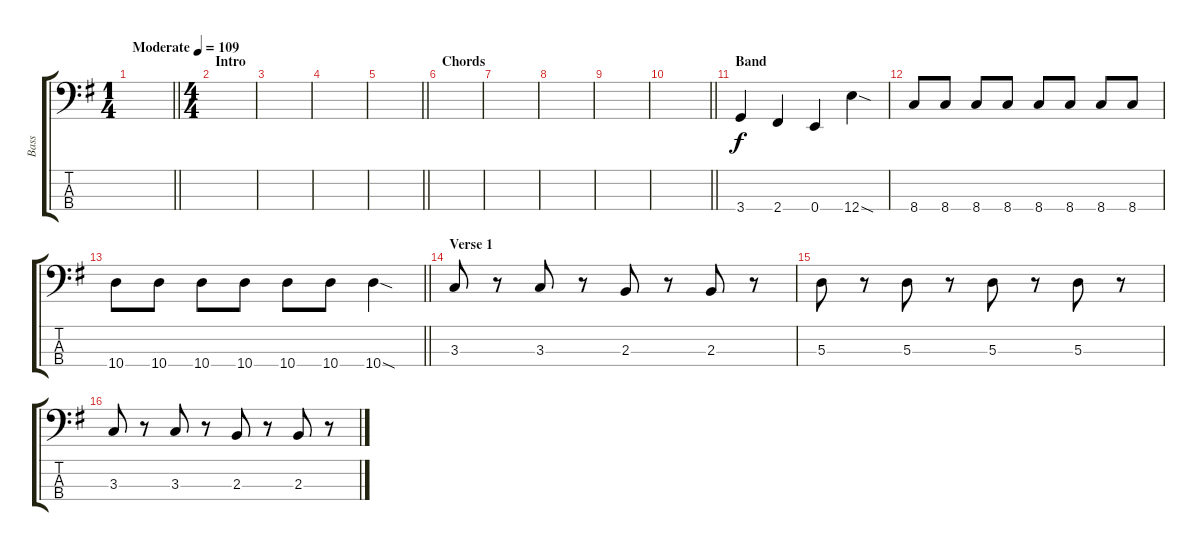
\track ("Bass" "Bass") {instrument electricbasspick}
\staff {score tabs}
\tuning (G2 D2 A1 E1) {hide}
\ts (1 4)
\tempo (109 "Moderate")
\clef f4
\barLineRight lightlight
\ks g
|
\ts (4 4)
\section ("" "Intro")
|
|
|
\barLineRight lightlight
|
\section ("" "Chords")
|
|
|
|
\barLineRight lightlight
|
\section ("" "Band")
3.4.4 2.4.4 0.4.4 12.4{sod}.4 |
8.4.8 8.4.8 8.4.8 8.4.8 8.4.8 8.4.8 8.4.8 8.4.8 |
\barLineRight lightlight
10.4.8 10.4.8 10.4.8 10.4.8 10.4.8 10.4.8 10.4{sod}.4 |
\section ("" "Verse 1")
3.3.8 r.8 3.3.8 r.8 2.3.8 r.8 2.3.8 r.8 |
5.3.8 r.8 5.3.8 r.8 5.3.8 r.8 5.3.8 r.8 |
3.3.8 r.8 3.3.8 r.8 2.3.8 r.8 2.3.8 r.8
